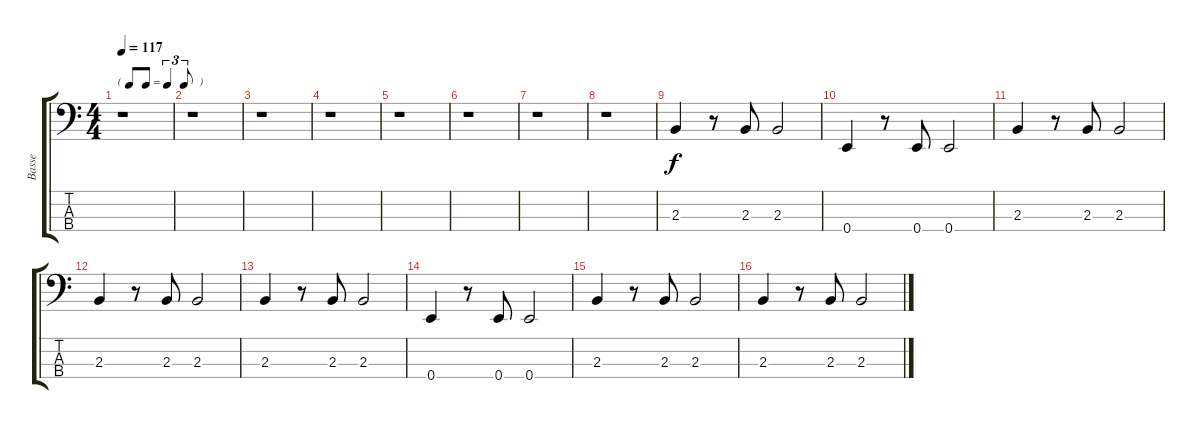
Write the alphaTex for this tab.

\track ("Basse" "Basse") {instrument electricbassfinger}
\staff {score tabs}
\tuning (G2 D2 A1 E1) {hide}
\ts (4 4)
\tf triplet8th
\tempo 117
\clef f4
\ks c
r.1{dy f instrument electricbassfinger} |
r.1 |
r.1 |
r.1 |
r.1 |
r.1 |
r.1 |
r.1 |
2.3.4 r.8 2.3.8 2.3.2 |
0.4.4 r.8 0.4.8 0.4.2 |
2.3.4 r.8 2.3.8 2.3.2 |
2.3.4 r.8 2.3.8 2.3.2 |
2.3.4 r.8 2.3.8 2.3.2 |
0.4.4 r.8 0.4.8 0.4.2 |
2.3.4 r.8 2.3.8 2.3.2 |
2.3.4 r.8 2.3.8 2.3.2
